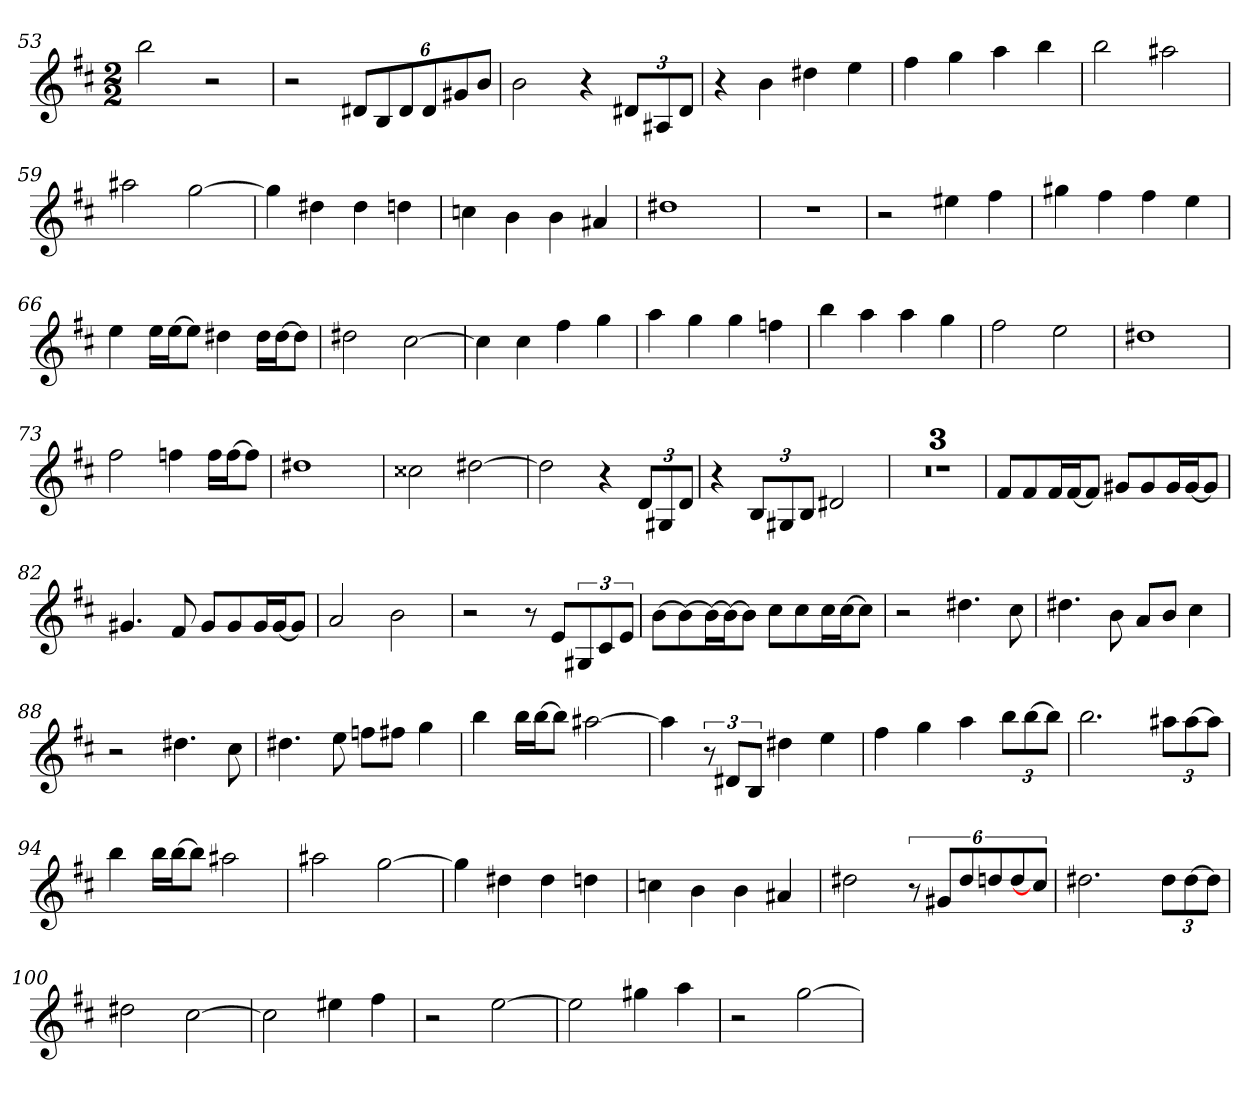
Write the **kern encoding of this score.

**kern
*part1
*staff1
*clefG2
*k[f#c#]
*D:
*M2/2
=53
2bb
2r
=54
2r
12d#X/L
12B/
12d#/
12d#/
12g#X/
12b/J
=55
2b
4r
12d#X/L
12A#X/
12d#/J
=56
4r
4b
4dd#X
4ee
=57
4ff#
4gg
4aa
4bb
=58
2bb
2aa#X
=59
2aa#X
[2gg
=60
4gg]
4dd#X
4dd#
4ddn
=61
4ccn
4b
4b
4a#X
=62
1dd#X
=63
1r
=64
2r
4ee#X
4ff#
=65
4gg#X
4ff#
4ff#
4ee
=66
4ee
16ee\LL
[16ee\J
8ee\J]
4dd#X
16dd#\LL
[16dd#\J
8dd#\J]
=67
2dd#X
[2cc#
=68
4cc#]
4cc#
4ff#
4gg
=69
4aa
4gg
4gg
4ffn
=70
4bb
4aa
4aa
4gg
=71
2ff#
2ee
=72
1dd#X
=73
2ff#
4ffn
16ff\LL
[16ff\J
8ff\J]
=74
1dd#X
=75
2cc##X
[2dd#X
=76
2dd#]
4r
12d/L
12G#X/
12d/J
=77
4r
12B/L
12G#X/
12B/J
2d#X
=78
1r
=79
1r
=80
1r
=81
8f#/L
8f#/
16f#/L
[16f#/J
8f#/J]
8g#X/L
8g#/
16g#/L
[16g#/J
8g#/J]
=82
4.g#X
8f#
8g#/L
8g#/
16g#/L
[16g#/J
8g#/J]
=83
2a
2b
=84
2r
8r
8e/L
12G#X/
12c#/
12e/J
=85
[8b\L
8b\_
16b\L_
16b\J_
8b\J]
8cc#\L
8cc#\
16cc#\L
[16cc#\J
8cc#\J]
=86
2r
4.dd#X
8cc#
=87
4.dd#X
8b
8a/L
8b/J
4cc#
=88
2r
4.dd#X
8cc#
=89
4.dd#X
8ee
8ffn\L
8ff#X\J
4gg
=90
4bb
16bb\LL
[16bb\J
8bb\J]
[2aa#X
=91
4aa#]
12r
12d#X/L
12B/J
4dd#X
4ee
=92
4ff#
4gg
4aa
12bb\L
[12bb\
12bb\J]
=93
2.bb
12aa#X\L
[12aa#\
12aa#\J]
=94
4bb
16bb\LL
[16bb\J
8bb\J]
2aa#X
=95
2aa#X
[2gg
=96
4gg]
4dd#X
4dd#
4ddn
=97
4ccn
4b
4b
4a#X
=98
2dd#X
12r
12g#X/L
12dd#/
12ddn/
12dd/
12cc##/J]
=99
2.dd#X
12dd#\L
[12dd#\
12dd#\J]
=100
2dd#X
[2cc#
=101
2cc#]
4ee#X
4ff#
=102
2r
[2ee
=103
2ee]
4gg#X
4aa
=104
2r
[2gg
=
*-
